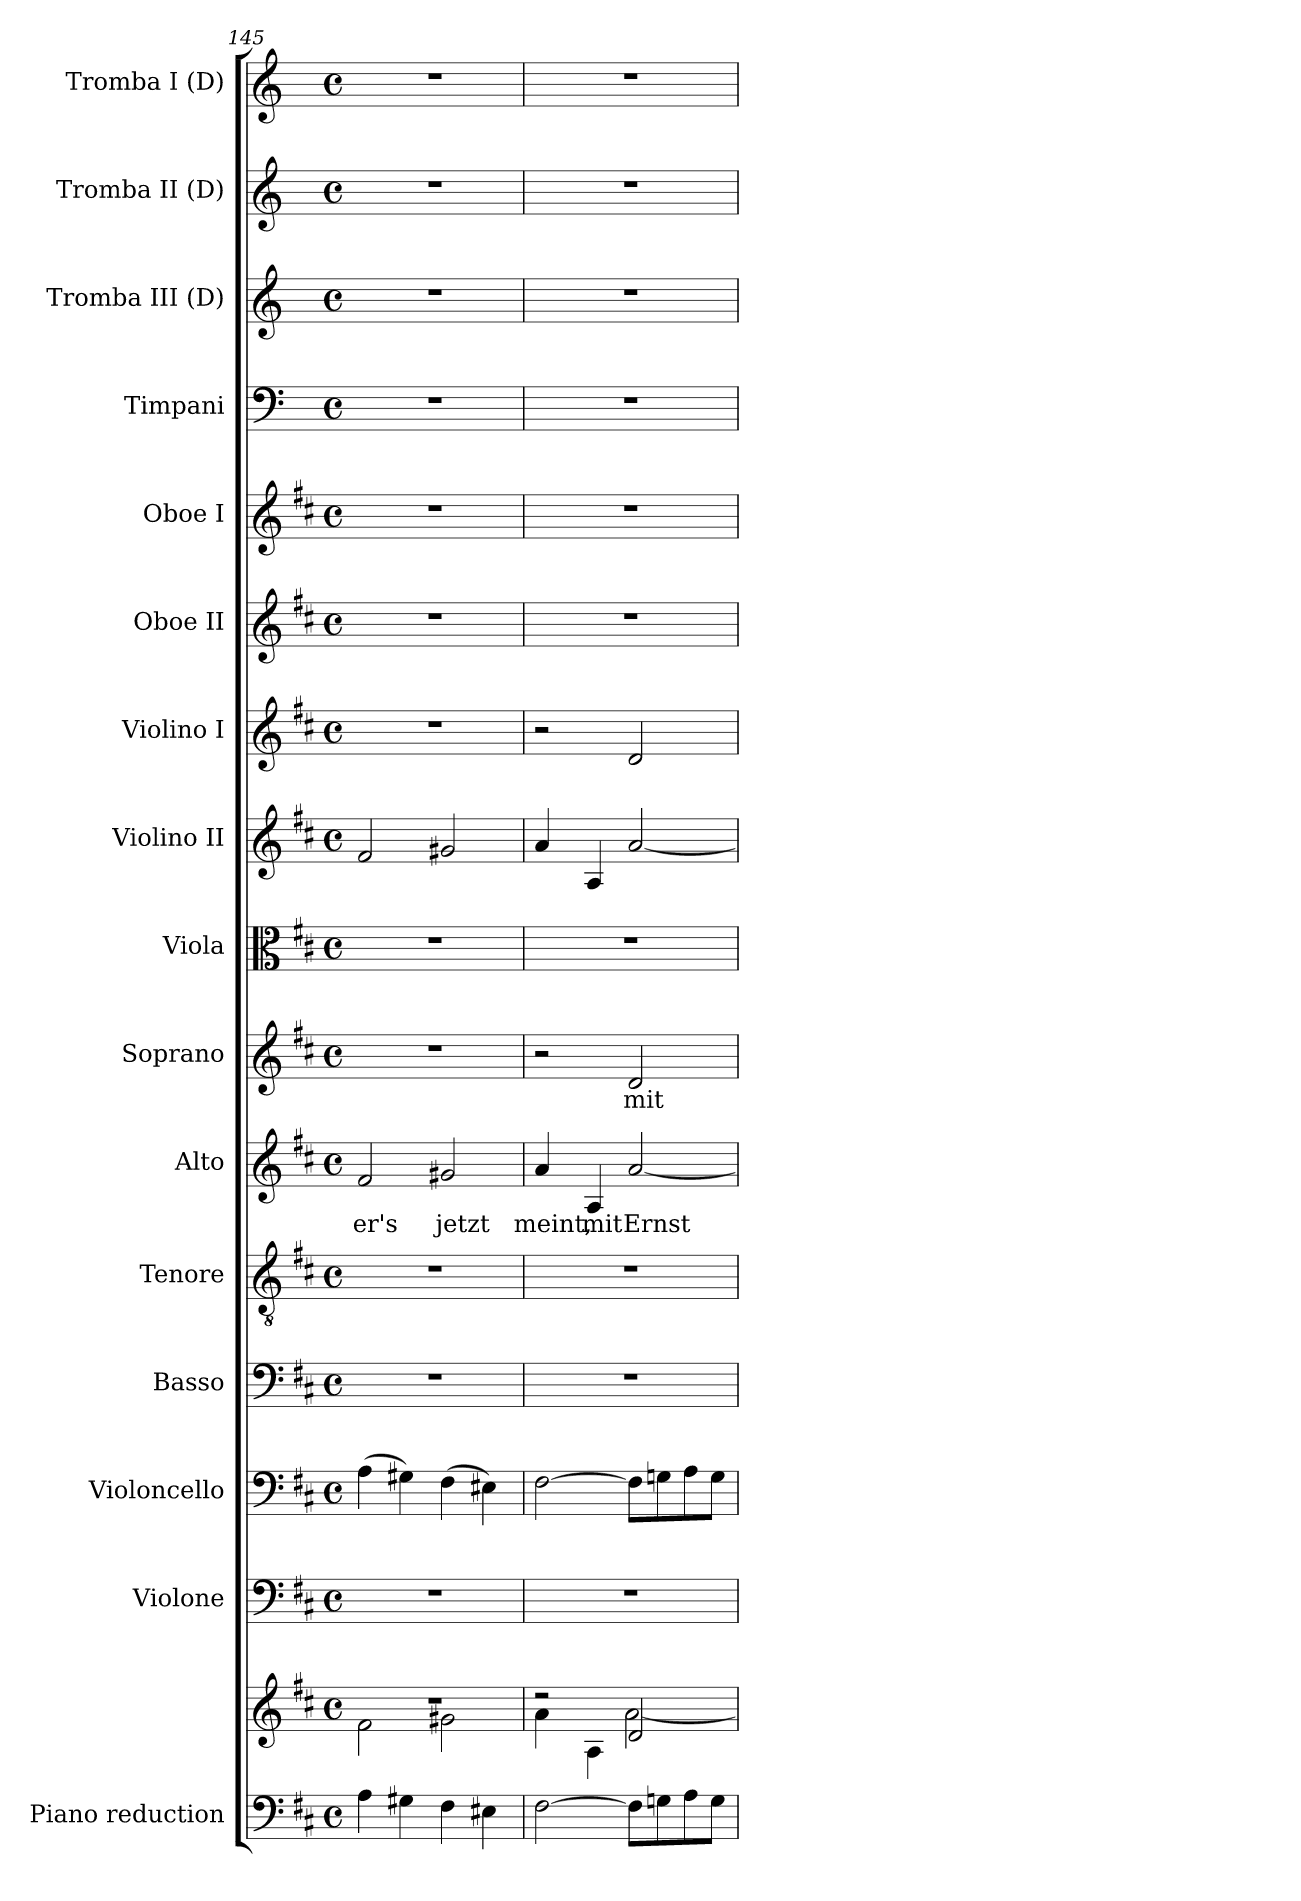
**kern	**kern	**kern	**kern	**kern	**kern	**kern	**text	**kern	**text	**kern	**kern	**kern	**kern	**kern	**kern	**kern	**kern	**kern
*part16	*part16	*part15	*part14	*part13	*part12	*part11	*part11	*part10	*part10	*part9	*part8	*part7	*part6	*part5	*part4	*part3	*part2	*part1
*staff17	*staff16	*staff15	*staff14	*staff13	*staff12	*staff11	*staff11	*staff10	*staff10	*staff9	*staff8	*staff7	*staff6	*staff5	*staff4	*staff3	*staff2	*staff1
*I"Piano reduction	*	*I"Violone	*I"Violoncello	*I"Basso	*I"Tenore	*I"Alto	*	*I"Soprano	*	*I"Viola	*I"Violino II	*I"Violino I	*I"Oboe II	*I"Oboe I	*I"Timpani	*I"Tromba III (D)	*I"Tromba II (D)	*I"Tromba I (D)
*I'Pno	*	*	*	*	*	*	*	*	*	*	*	*	*I'Ob	*I'Ob	*I'Timp	*	*	*
*clefF4	*clefG2	*clefF4	*clefF4	*clefF4	*clefGv2	*clefG2	*	*clefG2	*	*clefC3	*clefG2	*clefG2	*clefG2	*clefG2	*clefF4	*clefG2	*clefG2	*clefG2
*	*	*ITrd7c12	*	*	*	*	*	*	*	*	*	*	*	*	*	*ITrd-1c-2	*ITrd-1c-2	*ITrd-1c-2
*k[f#c#]	*k[f#c#]	*k[f#c#]	*k[f#c#]	*k[f#c#]	*k[f#c#]	*k[f#c#]	*	*k[f#c#]	*	*k[f#c#]	*k[f#c#]	*k[f#c#]	*k[f#c#]	*k[f#c#]	*k[]	*k[f#c#]	*k[f#c#]	*k[f#c#]
*M4/4	*M4/4	*M4/4	*M4/4	*M4/4	*M4/4	*M4/4	*	*M4/4	*	*M4/4	*M4/4	*M4/4	*M4/4	*M4/4	*M4/4	*M4/4	*M4/4	*M4/4
*met(c)	*met(c)	*met(c)	*met(c)	*met(c)	*met(c)	*met(c)	*	*met(c)	*	*met(c)	*met(c)	*met(c)	*met(c)	*met(c)	*met(c)	*met(c)	*met(c)	*met(c)
=145	=145	=145	=145	=145	=145	=145	=145	=145	=145	=145	=145	=145	=145	=145	=145	=145	=145	=145
*	*^	*	*	*	*	*	*	*	*	*	*	*	*	*	*	*	*	*
!	!	!	!	!	!	!	!	!LO:LY:b	!	!	!	!	!	!	!	!	!	!	!
4A\	1r	2f#\	1r	(>4A\	1r	1r	2f#/	er's	1r	.	1r	2f#/	1r	1r	1r	1r	1r	1r	1r
4G#X\	.	.	.	4G#X\)	.	.	.	.	.	.	.	.	.	.	.	.	.	.	.
!	!	!	!	!	!	!	!	!LO:LY:b	!	!	!	!	!	!	!	!	!	!	!
4F#\	.	2g#X\	.	(>4F#\	.	.	2g#X/	jetzt	.	.	.	2g#X/	.	.	.	.	.	.	.
4E#X\	.	.	.	4E#X\)	.	.	.	.	.	.	.	.	.	.	.	.	.	.	.
=146	=146	=146	=146	=146	=146	=146	=146	=146	=146	=146	=146	=146	=146	=146	=146	=146	=146	=146	=146
!	!	!	!	!	!	!	!	!LO:LY:b	!	!	!	!	!	!	!	!	!	!	!
[2F#\	2r	4a\	1r	[2F#\	1r	1r	4a/	meint,	2r	.	1r	4a/	2r	1r	1r	1r	1r	1r	1r
!	!	!	!	!	!	!	!	!LO:LY:b	!	!	!	!	!	!	!	!	!	!	!
.	.	4A\	.	.	.	.	4A/	mit	.	.	.	4A/	.	.	.	.	.	.	.
!	!	!	!	!	!	!	!	!LO:LY:b	!	!LO:LY:b	!	!	!	!	!	!	!	!	!
8F#\L]	2d/	[2a\	.	8F#\L]	.	.	[2a/	-Ernst	2d/	mit	.	[2a/	2d/	.	.	.	.	.	.
8Gn\	.	.	.	8Gn\	.	.	.	.	.	.	.	.	.	.	.	.	.	.	.
8A\	.	.	.	8A\	.	.	.	.	.	.	.	.	.	.	.	.	.	.	.
8G\J	.	.	.	8G\J	.	.	.	.	.	.	.	.	.	.	.	.	.	.	.
*	*v	*v	*	*	*	*	*	*	*	*	*	*	*	*	*	*	*	*	*
=	=	=	=	=	=	=	=	=	=	=	=	=	=	=	=	=	=	=
*-	*-	*-	*-	*-	*-	*-	*-	*-	*-	*-	*-	*-	*-	*-	*-	*-	*-	*-
